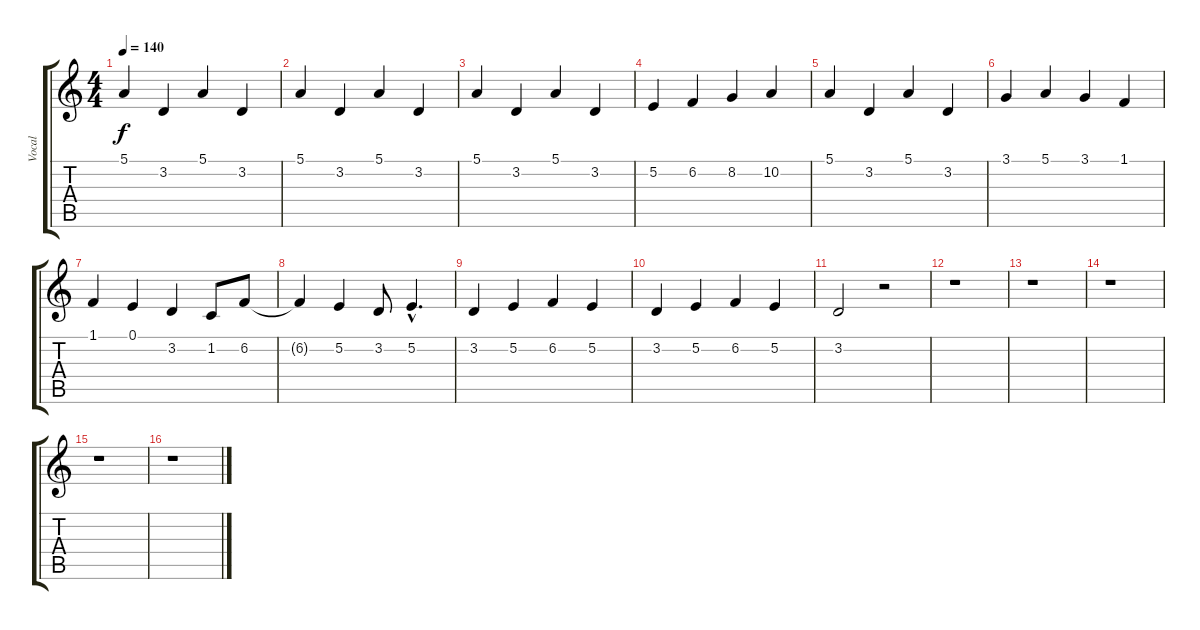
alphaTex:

\track ("Vocal" "Vocal") {instrument synthvoice}
\staff {score tabs}
\tuning (E4 B3 G3 D3 A2 E2) {hide}
\ts (4 4)
\tempo 140
\clef g2
\ks c
5.1.4{dy f} 3.2.4 5.1.4 3.2.4 |
5.1.4 3.2.4 5.1.4 3.2.4 |
5.1.4 3.2.4 5.1.4 3.2.4 |
5.2.4 6.2.4 8.2.4 10.2.4 |
5.1.4 3.2.4 5.1.4 3.2.4 |
3.1.4 5.1.4 3.1.4 1.1.4 |
1.1.4 0.1.4 3.2.4 1.2.8 6.2.8 |
6.2{t}.4 5.2.4 3.2.8 5.2{hac}.4{d} |
3.2.4 5.2.4 6.2.4 5.2.4 |
3.2.4 5.2.4 6.2.4 5.2.4 |
3.2.2 r.2 |
r.1 |
r.1 |
r.1 |
r.1 |
r.1
